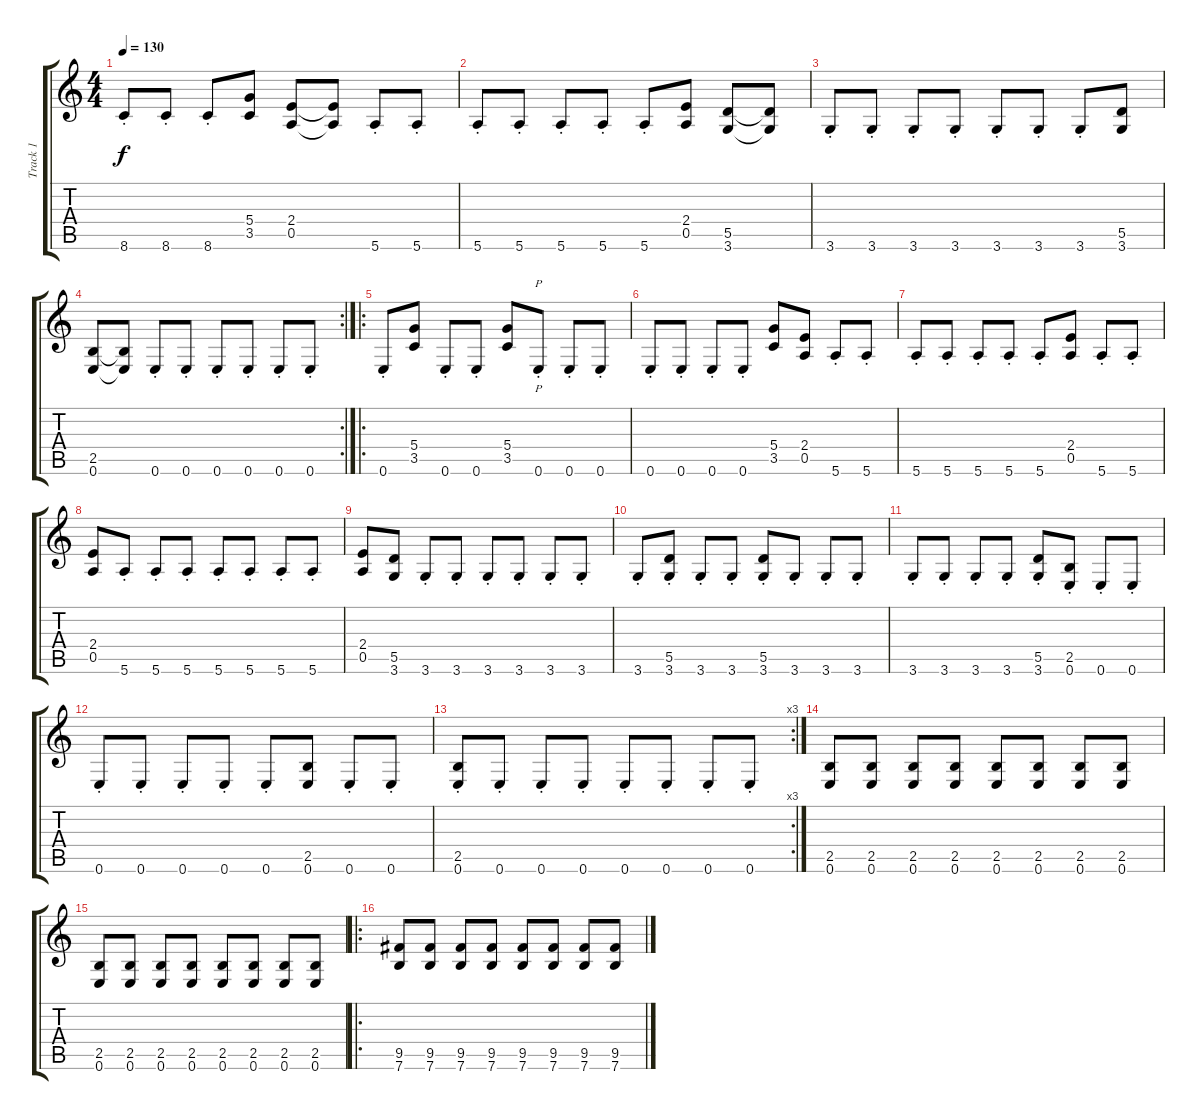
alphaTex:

\track ("Track 1" "Track 1") {instrument distortionguitar}
\staff {score tabs}
\tuning (E4 B3 G3 D3 A2 E2) {hide}
\ts (4 4)
\tempo 130
\clef g2
\ks c
8.6{st}.8{dy f} 8.6{st}.8 8.6{st}.8 (5.4 3.5).8 (2.4 0.5).8 (2.4{t} 0.5{t}).8 5.6{st}.8 5.6{st}.8 |
5.6{st}.8 5.6{st}.8 5.6{st}.8 5.6{st}.8 5.6{st}.8 (2.4 0.5).8 (5.5 3.6).8 (5.5{t} 3.6{t}).8 |
3.6{st}.8 3.6{st}.8 3.6{st}.8 3.6{st}.8 3.6{st}.8 3.6{st}.8 3.6{st}.8 (5.5 3.6).8 |
\rc 2
(2.5 0.6).8 (2.5{t} 0.6{t}).8 0.6{st}.8 0.6{st}.8 0.6{st}.8 0.6{st}.8 0.6{st}.8 0.6{st}.8 |
\ro
0.6{st}.8 (5.4 3.5).8 0.6{st}.8 0.6{st}.8 (5.4 3.5).8 0.6{st}.8{p} 0.6{st}.8 0.6{st}.8 |
0.6{st}.8 0.6{st}.8 0.6{st}.8 0.6{st}.8 (5.4 3.5).8 (2.4 0.5).8 5.6{st}.8 5.6{st}.8 |
5.6{st}.8 5.6{st}.8 5.6{st}.8 5.6{st}.8 5.6{st}.8 (2.4 0.5).8 5.6{st}.8 5.6{st}.8 |
(2.4 0.5).8 5.6{st}.8 5.6{st}.8 5.6{st}.8 5.6{st}.8 5.6{st}.8 5.6{st}.8 5.6{st}.8 |
(2.4 0.5).8 (5.5 3.6).8 3.6{st}.8 3.6{st}.8 3.6{st}.8 3.6{st}.8 3.6{st}.8 3.6{st}.8 |
3.6{st}.8 (5.5 3.6{st}).8 3.6{st}.8 3.6{st}.8 (5.5 3.6{st}).8 3.6{st}.8 3.6{st}.8 3.6{st}.8 |
3.6{st}.8 3.6{st}.8 3.6{st}.8 3.6{st}.8 (5.5 3.6{st}).8 (2.5 0.6{st}).8 0.6{st}.8 0.6{st}.8 |
0.6{st}.8 0.6{st}.8 0.6{st}.8 0.6{st}.8 0.6{st}.8 (2.5 0.6).8 0.6{st}.8 0.6{st}.8 |
\rc 3
(2.5 0.6{st}).8 0.6{st}.8 0.6{st}.8 0.6{st}.8 0.6{st}.8 0.6{st}.8 0.6{st}.8 0.6{st}.8 |
(2.5 0.6).8 (2.5 0.6).8 (2.5 0.6).8 (2.5 0.6).8 (2.5 0.6).8 (2.5 0.6).8 (2.5 0.6).8 (2.5 0.6).8 |
(2.5 0.6).8 (2.5 0.6).8 (2.5 0.6).8 (2.5 0.6).8 (2.5 0.6).8 (2.5 0.6).8 (2.5 0.6).8 (2.5 0.6).8 |
\ro
(9.5 7.6).8{balance 8} (9.5 7.6).8 (9.5 7.6).8 (9.5 7.6).8 (9.5 7.6).8 (9.5 7.6).8 (9.5 7.6).8 (9.5 7.6).8
